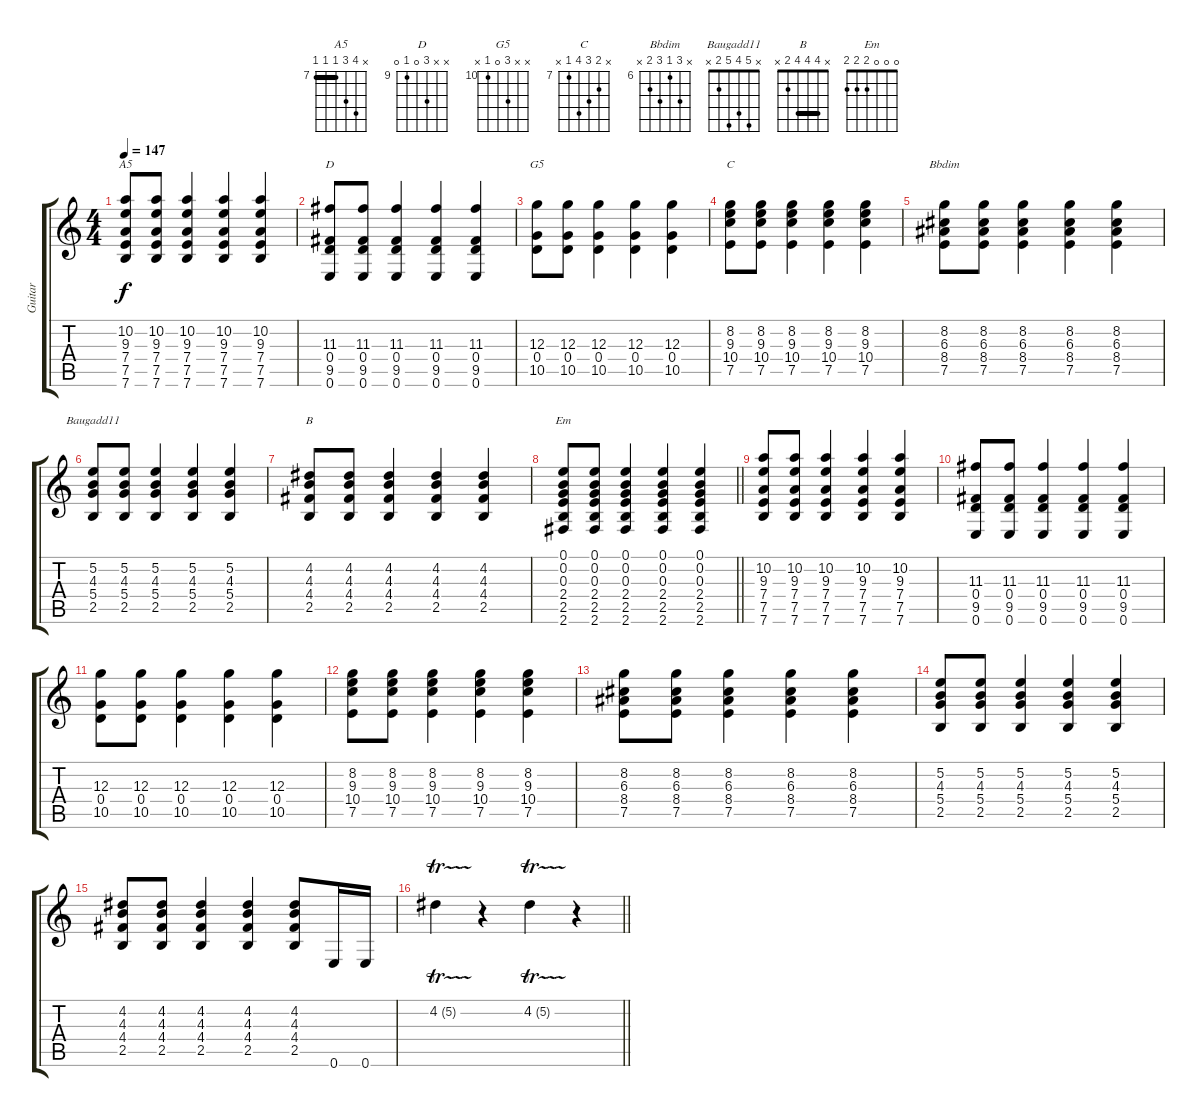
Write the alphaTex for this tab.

\track ("Guitar" "Guitar") {instrument distortionguitar}
\staff {score tabs}
\tuning (E4 B3 G3 D3 A2 E2) {hide}
\chord ("A5" x 10 9 7 7 7) {firstfret 7 barre 7}
\chord ("D" x x 11 0 9 0) {firstfret 9}
\chord ("G5" x x 12 0 10 x) {firstfret 10}
\chord ("C" x 8 9 10 7 x) {firstfret 7}
\chord ("Bbdim" x 8 6 8 7 x) {firstfret 6}
\chord ("Baugadd11" x 5 4 5 2 x)
\chord ("B" x 4 4 4 2 x) {barre 4}
\chord ("Em" 0 0 0 2 2 2)
\ts (4 4)
\tempo 147
\clef g2
\ks c
(10.2 9.3 7.4 7.5 7.6).8{ch "A5" dy f} (10.2 9.3 7.4 7.5 7.6).8 (10.2 9.3 7.4 7.5 7.6).4 (10.2 9.3 7.4 7.5 7.6).4 (10.2 9.3 7.4 7.5 7.6).4 |
(11.3 0.4 9.5 0.6).8{ch "D"} (11.3 0.4 9.5 0.6).8 (11.3 0.4 9.5 0.6).4 (11.3 0.4 9.5 0.6).4 (11.3 0.4 9.5 0.6).4 |
(12.3 0.4 10.5).8{ch "G5"} (12.3 0.4 10.5).8 (12.3 0.4 10.5).4 (12.3 0.4 10.5).4 (12.3 0.4 10.5).4 |
(8.2 9.3 10.4 7.5).8{ch "C"} (8.2 9.3 10.4 7.5).8 (8.2 9.3 10.4 7.5).4 (8.2 9.3 10.4 7.5).4 (8.2 9.3 10.4 7.5).4 |
(8.2 6.3 8.4 7.5).8{ch "Bbdim"} (8.2 6.3 8.4 7.5).8 (8.2 6.3 8.4 7.5).4 (8.2 6.3 8.4 7.5).4 (8.2 6.3 8.4 7.5).4 |
(5.2 4.3 5.4 2.5).8{ch "Baugadd11"} (5.2 4.3 5.4 2.5).8 (5.2 4.3 5.4 2.5).4 (5.2 4.3 5.4 2.5).4 (5.2 4.3 5.4 2.5).4 |
(4.2 4.3 4.4 2.5).8{ch "B"} (4.2 4.3 4.4 2.5).8 (4.2 4.3 4.4 2.5).4 (4.2 4.3 4.4 2.5).4 (4.2 4.3 4.4 2.5).4 |
\barLineRight lightlight
(0.1 0.2 0.3 2.4 2.5 2.6).8{ch "Em"} (0.1 0.2 0.3 2.4 2.5 2.6).8 (0.1 0.2 0.3 2.4 2.5 2.6).4 (0.1 0.2 0.3 2.4 2.5 2.6).4 (0.1 0.2 0.3 2.4 2.5 2.6).4 |
(10.2 9.3 7.4 7.5 7.6).8 (10.2 9.3 7.4 7.5 7.6).8 (10.2 9.3 7.4 7.5 7.6).4 (10.2 9.3 7.4 7.5 7.6).4 (10.2 9.3 7.4 7.5 7.6).4 |
(11.3 0.4 9.5 0.6).8 (11.3 0.4 9.5 0.6).8 (11.3 0.4 9.5 0.6).4 (11.3 0.4 9.5 0.6).4 (11.3 0.4 9.5 0.6).4 |
(12.3 0.4 10.5).8 (12.3 0.4 10.5).8 (12.3 0.4 10.5).4 (12.3 0.4 10.5).4 (12.3 0.4 10.5).4 |
(8.2 9.3 10.4 7.5).8 (8.2 9.3 10.4 7.5).8 (8.2 9.3 10.4 7.5).4 (8.2 9.3 10.4 7.5).4 (8.2 9.3 10.4 7.5).4 |
(8.2 6.3 8.4 7.5).8 (8.2 6.3 8.4 7.5).8 (8.2 6.3 8.4 7.5).4 (8.2 6.3 8.4 7.5).4 (8.2 6.3 8.4 7.5).4 |
(5.2 4.3 5.4 2.5).8 (5.2 4.3 5.4 2.5).8 (5.2 4.3 5.4 2.5).4 (5.2 4.3 5.4 2.5).4 (5.2 4.3 5.4 2.5).4 |
(4.2 4.3 4.4 2.5).8 (4.2 4.3 4.4 2.5).8 (4.2 4.3 4.4 2.5).4 (4.2 4.3 4.4 2.5).4 (4.2 4.3 4.4 2.5).8 0.6.16 0.6.16 |
\barLineRight lightlight
4.2{tr (5 32)}.4 r.4 4.2{tr (5 32)}.4 r.4
